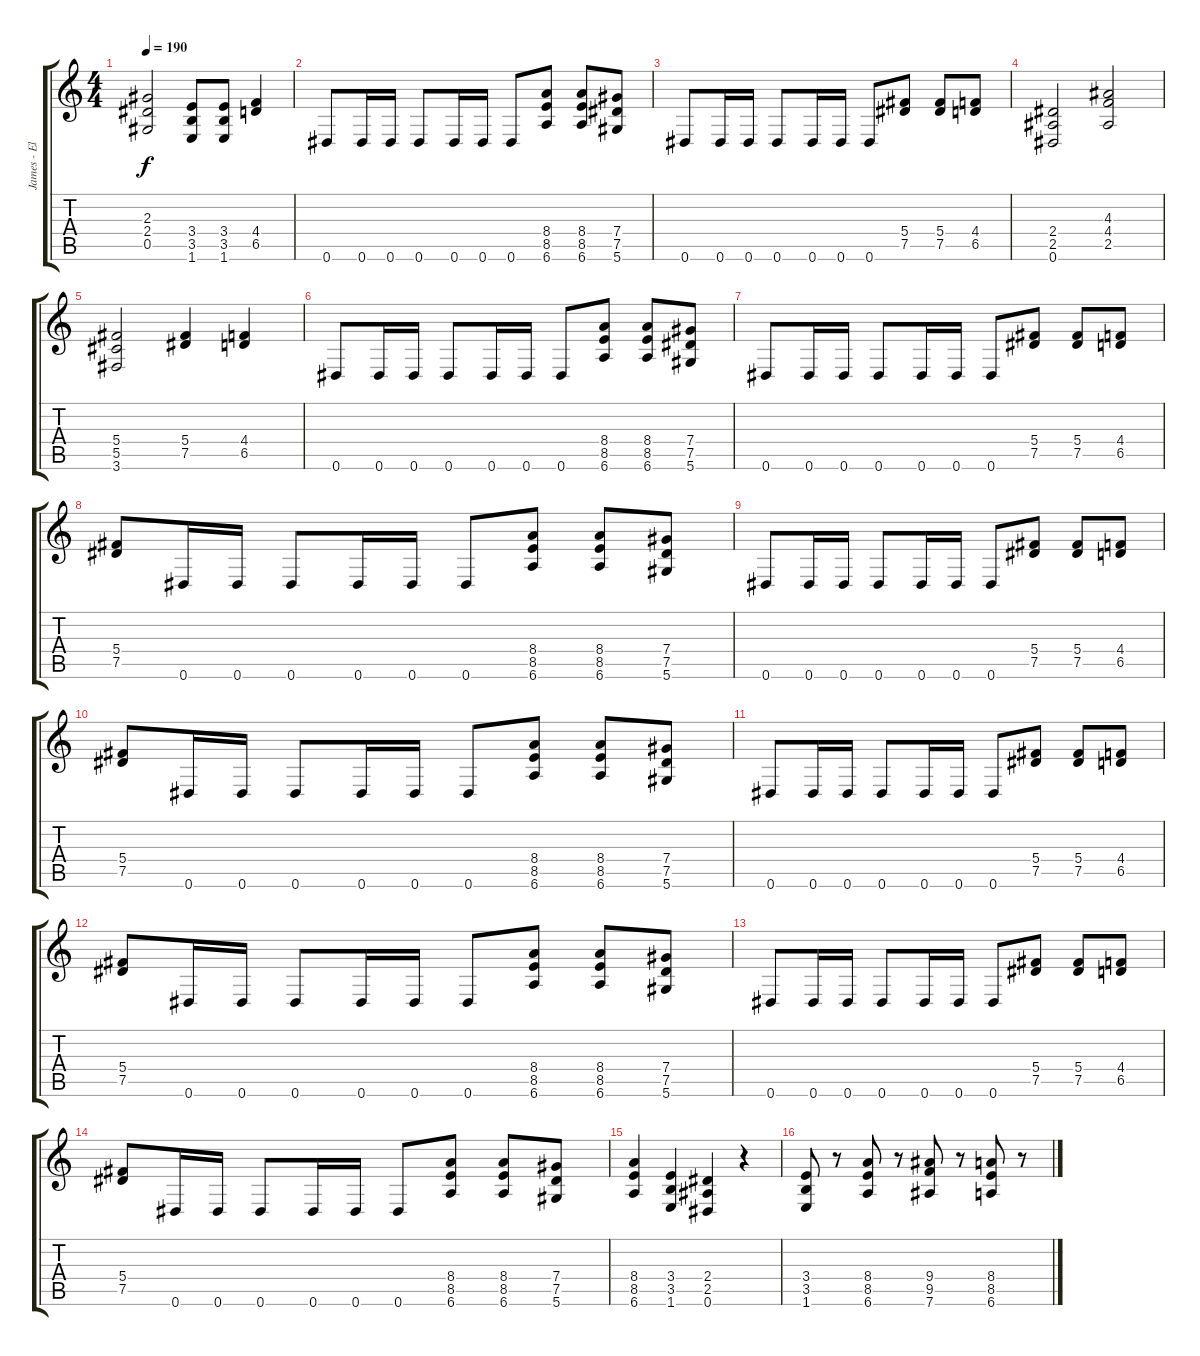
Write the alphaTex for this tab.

\track ("James - Electric Guitar " "James - El") {instrument distortionguitar}
\staff {score tabs}
\tuning (Eb4 Bb3 Gb3 Db3 Ab2 Eb2) {hide}
\ts (4 4)
\tempo 190
\clef g2
\ks c
(2.3 2.4 0.5).2{dy f} (3.4 3.5 1.6).8 (3.4 3.5 1.6).8 (4.4 6.5).4 |
0.6.8 0.6.16 0.6.16 0.6.8 0.6.16 0.6.16 0.6.8 (8.4 8.5 6.6).8 (8.4 8.5 6.6).8 (7.4 7.5 5.6).8 |
0.6.8 0.6.16 0.6.16 0.6.8 0.6.16 0.6.16 0.6.8 (5.4 7.5).8 (5.4 7.5).8 (4.4 6.5).8 |
(2.4 2.5 0.6).2 (4.3 4.4 2.5).2 |
(5.4 5.5 3.6).2 (5.4 7.5).4 (4.4 6.5).4 |
0.6.8 0.6.16 0.6.16 0.6.8 0.6.16 0.6.16 0.6.8 (8.4 8.5 6.6).8 (8.4 8.5 6.6).8 (7.4 7.5 5.6).8 |
0.6.8 0.6.16 0.6.16 0.6.8 0.6.16 0.6.16 0.6.8 (5.4 7.5).8 (5.4 7.5).8 (4.4 6.5).8 |
(5.4 7.5).8 0.6.16 0.6.16 0.6.8 0.6.16 0.6.16 0.6.8 (8.4 8.5 6.6).8 (8.4 8.5 6.6).8 (7.4 7.5 5.6).8 |
0.6.8 0.6.16 0.6.16 0.6.8 0.6.16 0.6.16 0.6.8 (5.4 7.5).8 (5.4 7.5).8 (4.4 6.5).8 |
(5.4 7.5).8 0.6.16 0.6.16 0.6.8 0.6.16 0.6.16 0.6.8 (8.4 8.5 6.6).8 (8.4 8.5 6.6).8 (7.4 7.5 5.6).8 |
0.6.8 0.6.16 0.6.16 0.6.8 0.6.16 0.6.16 0.6.8 (5.4 7.5).8 (5.4 7.5).8 (4.4 6.5).8 |
(5.4 7.5).8 0.6.16 0.6.16 0.6.8 0.6.16 0.6.16 0.6.8 (8.4 8.5 6.6).8 (8.4 8.5 6.6).8 (7.4 7.5 5.6).8 |
0.6.8 0.6.16 0.6.16 0.6.8 0.6.16 0.6.16 0.6.8 (5.4 7.5).8 (5.4 7.5).8 (4.4 6.5).8 |
(5.4 7.5).8 0.6.16 0.6.16 0.6.8 0.6.16 0.6.16 0.6.8 (8.4 8.5 6.6).8 (8.4 8.5 6.6).8 (7.4 7.5 5.6).8 |
(8.4 8.5 6.6).4 (3.4 3.5 1.6).4 (2.4 2.5 0.6).4 r.4 |
(3.4 3.5 1.6).8 r.8 (8.4 8.5 6.6).8 r.8 (9.4 9.5 7.6).8 r.8 (8.4 8.5 6.6).8 r.8
